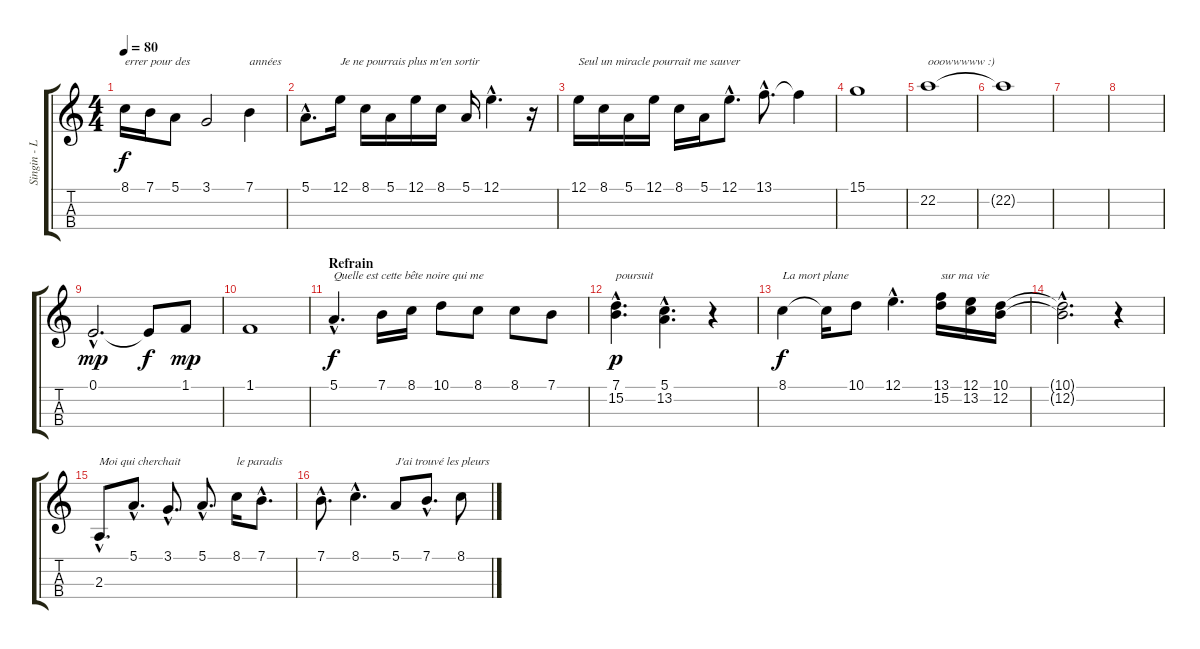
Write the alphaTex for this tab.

\track ("Singin - Leny & Co" "Singin - L") {instrument oboe}
\staff {score tabs}
\tuning (E4 B3 G3 D3) {hide}
\ts (4 4)
\tempo 80
\clef g2
\ks c
8.1.16{txt "errer pour des" dy f} 7.1.16 5.1.8 3.1.2 7.1.4{txt "années"} |
5.1{hac}.8{d} 12.1.16{txt "Je ne pourrais plus m'en sortir"} 8.1.16 5.1.16 12.1.16 8.1.16 5.1.16 12.1{hac}.4{d} r.16 |
12.1.16{txt "Seul un miracle pourrait me sauver"} 8.1.16 5.1.16 12.1.16 8.1.16 5.1.16 12.1{hac}.8{d} 13.1{hac}.8{d} 13.1{t}.4 |
15.1.1 |
22.2.1{txt "ooowwwww :)"} |
22.2{t}.1 |
|
|
0.1{hac}.2{d dy mp} 0.1{t}.8{dy f} 1.1.8{dy mp} |
1.1.1 |
\section ("" "Refrain")
5.1{hac}.4{d txt "Quelle est cette bête noire qui me" dy f} 7.1.16 8.1.16 10.1.8 8.1.8 8.1.8 7.1.8 |
(7.1{hac} 15.2{hac}).4{d txt "poursuit" dy p} (5.1{hac} 13.2{hac}).4{d} r.4 |
8.1.4{txt "La mort plane" dy f} 8.1{t}.16 10.1.8 12.1{hac}.4{d} (13.1 15.2).16{txt "sur ma vie"} (12.1 13.2).16 (10.1 12.2).16 |
(10.1{hac t} 12.2{hac t}).2{d} r.4 |
2.3{hac}.8{d txt "Moi qui cherchait"} 5.1{hac}.8{d} 3.1{hac}.8{d} 5.1{hac}.8{d} 8.1.16{txt "le paradis"} 7.1{hac}.8{d} |
7.1{hac}.8{d} 8.1{hac}.4{d} 5.1.8{txt "J'ai trouvé les pleurs"} 7.1{hac}.8{d} 8.1.8
